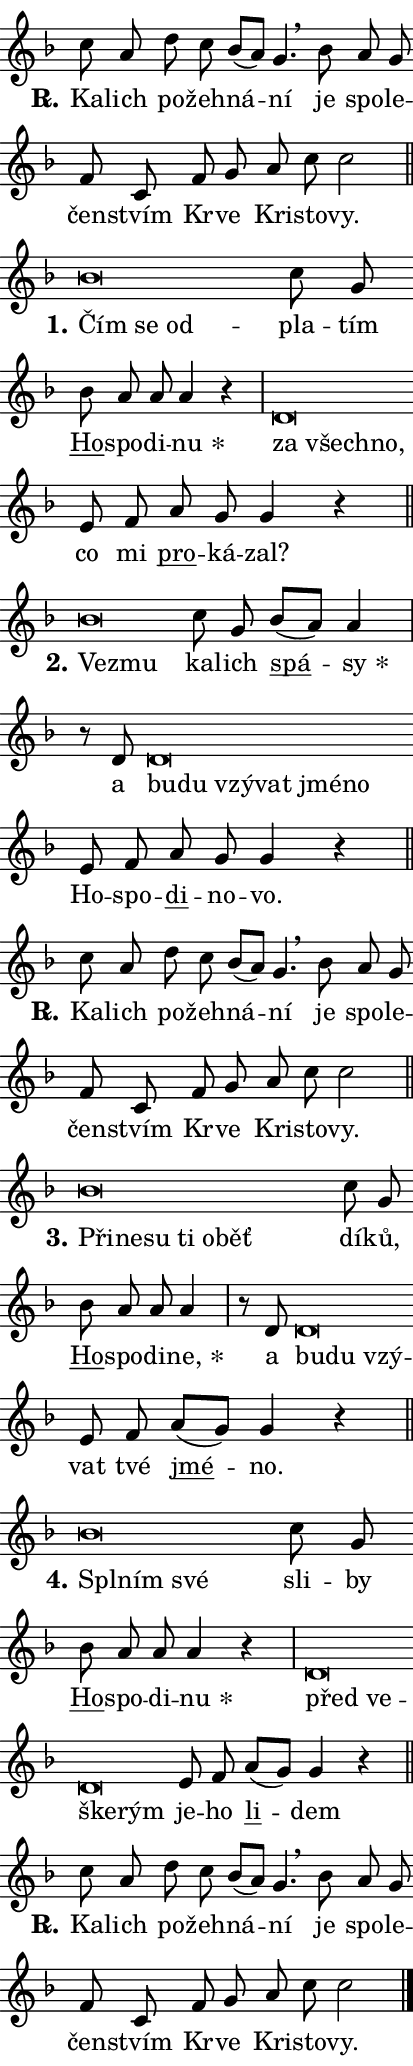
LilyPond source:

\version "2.24.0"
\header { tagline = "" }
\paper {
  indent = 0\cm
  top-margin = 0\cm
  right-margin = 0\cm
  bottom-margin = 0\cm
  left-margin = 0\cm
  paper-width = 7\cm
  page-breaking = #ly:one-page-breaking
  system-system-spacing.basic-distance = #11
  score-system-spacing.basic-distance = #11
  ragged-last = ##f
}


%% Author: Thomas Morley
%% https://lists.gnu.org/archive/html/lilypond-user/2020-05/msg00002.html
#(define (line-position grob)
"Returns position of @var[grob} in current system:
   @code{'start}, if at first time-step
   @code{'end}, if at last time-step
   @code{'middle} otherwise
"
  (let* ((col (ly:item-get-column grob))
         (ln (ly:grob-object col 'left-neighbor))
         (rn (ly:grob-object col 'right-neighbor))
         (col-to-check-left (if (ly:grob? ln) ln col))
         (col-to-check-right (if (ly:grob? rn) rn col))
         (break-dir-left
           (and
             (ly:grob-property col-to-check-left 'non-musical #f)
             (ly:item-break-dir col-to-check-left)))
         (break-dir-right
           (and
             (ly:grob-property col-to-check-right 'non-musical #f)
             (ly:item-break-dir col-to-check-right))))
        (cond ((eqv? 1 break-dir-left) 'start)
              ((eqv? -1 break-dir-right) 'end)
              (else 'middle))))

#(define (tranparent-at-line-position vctor)
  (lambda (grob)
  "Relying on @code{line-position} select the relevant enry from @var{vctor}.
Used to determine transparency,"
    (case (line-position grob)
      ((end) (not (vector-ref vctor 0)))
      ((middle) (not (vector-ref vctor 1)))
      ((start) (not (vector-ref vctor 2))))))

noteHeadBreakVisibility =
#(define-music-function (break-visibility)(vector?)
"Makes @code{NoteHead}s transparent relying on @var{break-visibility}"
#{
  \override NoteHead.transparent =
    #(tranparent-at-line-position break-visibility)
#})

#(define delete-ledgers-for-transparent-note-heads
  (lambda (grob)
    "Reads whether a @code{NoteHead} is transparent.
If so this @code{NoteHead} is removed from @code{'note-heads} from
@var{grob}, which is supposed to be @code{LedgerLineSpanner}.
As a result ledgers are not printed for this @code{NoteHead}"
    (let* ((nhds-array (ly:grob-object grob 'note-heads))
           (nhds-list
             (if (ly:grob-array? nhds-array)
                 (ly:grob-array->list nhds-array)
                 '()))
           ;; Relies on the transparent-property being done before
           ;; Staff.LedgerLineSpanner.after-line-breaking is executed.
           ;; This is fragile ...
           (to-keep
             (remove
               (lambda (nhd)
                 (ly:grob-property nhd 'transparent #f))
               nhds-list)))
      ;; TODO find a better method to iterate over grob-arrays, similiar
      ;; to filter/remove etc for lists
      ;; For now rebuilt from scratch
      (set! (ly:grob-object grob 'note-heads)  '())
      (for-each
        (lambda (nhd)
          (ly:pointer-group-interface::add-grob grob 'note-heads nhd))
        to-keep))))

hideNotes = {
  \noteHeadBreakVisibility #begin-of-line-visible
}
unHideNotes = {
  \noteHeadBreakVisibility #all-visible
}

% work-around for resetting accidentals
% https://lilypond.org/doc/v2.23/Documentation/notation/displaying-rhythms#unmetered-music
cadenzaMeasure = {
  \cadenzaOff
  \partial 1024 s1024
  \cadenzaOn
}

#(define-markup-command (accent layout props text) (markup?)
  "Underline accented syllable"
  (interpret-markup layout props
    #{\markup \override #'(offset . 4.3) \underline { #text }#}))

responsum = \markup \concat {
  "R" \hspace #-1.05 \path #0.1 #'((moveto 0 0.07) (lineto 0.9 0.8)) \hspace #0.05 "."
}

\layout {
    \context {
        \Staff
        \remove "Time_signature_engraver"
        \override LedgerLineSpanner.after-line-breaking = #delete-ledgers-for-transparent-note-heads
    }
    \context {
        \Voice {
            \override NoteHead.output-attributes = #'((class . "notehead"))
            \override Hairpin.height = #0.55
        }
    }
    \context {
        \Lyrics {
            \override StanzaNumber.output-attributes = #'((class . "stanzanumber"))
            \override LyricSpace.minimum-distance = #0.9
            \override LyricText.font-name = #"TeX Gyre Schola"
            \override LyricText.font-size = 1
            \override StanzaNumber.font-name = #"TeX Gyre Schola Bold"
            \override StanzaNumber.font-size = 1
        }
    }
}

% magnetic-lyrics.ily
%
%   written by
%     Jean Abou Samra <jean@abou-samra.fr>
%     Werner Lemberg <wl@gnu.org>
%
%   adapted by
%     Jiri Hon <jiri.hon@gmail.com>
%
% Version 2022-Apr-15

% https://www.mail-archive.com/lilypond-user@gnu.org/msg149350.html

#(define (Left_hyphen_pointer_engraver context)
   "Collect syllable-hyphen-syllable occurrences in lyrics and store
them in properties.  This engraver only looks to the left.  For
example, if the lyrics input is @code{foo -- bar}, it does the
following.

@itemize @bullet
@item
Set the @code{text} property of the @code{LyricHyphen} grob between
@q{foo} and @q{bar} to @code{foo}.

@item
Set the @code{left-hyphen} property of the @code{LyricText} grob with
text @q{foo} to the @code{LyricHyphen} grob between @q{foo} and
@q{bar}.
@end itemize

Use this auxiliary engraver in combination with the
@code{lyric-@/text::@/apply-@/magnetic-@/offset!} hook."
   (let ((hyphen #f)
         (text #f))
     (make-engraver
      (acknowledgers
       ((lyric-syllable-interface engraver grob source-engraver)
        (set! text grob)))
      (end-acknowledgers
       ((lyric-hyphen-interface engraver grob source-engraver)
        ;(when (not (grob::has-interface grob 'lyric-space-interface))
          (set! hyphen grob)));)
      ((stop-translation-timestep engraver)
       (when (and text hyphen)
         (ly:grob-set-object! text 'left-hyphen hyphen))
       (set! text #f)
       (set! hyphen #f)))))

#(define (lyric-text::apply-magnetic-offset! grob)
   "If the space between two syllables is less than the value in
property @code{LyricText@/.details@/.squash-threshold}, move the right
syllable to the left so that it gets concatenated with the left
syllable.

Use this function as a hook for
@code{LyricText@/.after-@/line-@/breaking} if the
@code{Left_@/hyphen_@/pointer_@/engraver} is active."
   (let ((hyphen (ly:grob-object grob 'left-hyphen #f)))
     (when hyphen
       (let ((left-text (ly:spanner-bound hyphen LEFT)))
         (when (grob::has-interface left-text 'lyric-syllable-interface)
           (let* ((common (ly:grob-common-refpoint grob left-text X))
                  (this-x-ext (ly:grob-extent grob common X))
                  (left-x-ext
                   (begin
                     ;; Trigger magnetism for left-text.
                     (ly:grob-property left-text 'after-line-breaking)
                     (ly:grob-extent left-text common X)))
                  ;; `delta` is the gap width between two syllables.
                  (delta (- (interval-start this-x-ext)
                            (interval-end left-x-ext)))
                  (details (ly:grob-property grob 'details))
                  (threshold (assoc-get 'squash-threshold details 0.2)))
             (when (< delta threshold)
               (let* (;; We have to manipulate the input text so that
                      ;; ligatures crossing syllable boundaries are not
                      ;; disabled.  For languages based on the Latin
                      ;; script this is essentially a beautification.
                      ;; However, for non-Western scripts it can be a
                      ;; necessity.
                      (lt (ly:grob-property left-text 'text))
                      (rt (ly:grob-property grob 'text))
                      (is-space (grob::has-interface hyphen 'lyric-space-interface))
                      (space (if is-space " " ""))
                      (space-markup (grob-interpret-markup grob " "))
                      (space-size (interval-length (ly:stencil-extent space-markup X)))
                      (extra-delta (if is-space space-size 0))
                      ;; Append new syllable.
                      (ltrt-space (if (and (string? lt) (string? rt))
                                (string-append lt space rt)
                                (make-concat-markup (list lt space rt))))
                      ;; Right-align `ltrt` to the right side.
                      (ltrt-space-markup (grob-interpret-markup
                               grob
                               (make-translate-markup
                                (cons (interval-length this-x-ext) 0)
                                (make-right-align-markup ltrt-space)))))
                 (begin
                   ;; Don't print `left-text`.
                   (ly:grob-set-property! left-text 'stencil #f)
                   ;; Set text and stencil (which holds all collected
                   ;; syllables so far) and shift it to the left.
                   (ly:grob-set-property! grob 'text ltrt-space)
                   (ly:grob-set-property! grob 'stencil ltrt-space-markup)
                   (ly:grob-translate-axis! grob (- (- delta extra-delta)) X))))))))))


#(define (lyric-hyphen::displace-bounds-first grob)
   ;; Make very sure this callback isn't triggered too early.
   (let ((left (ly:spanner-bound grob LEFT))
         (right (ly:spanner-bound grob RIGHT)))
     (ly:grob-property left 'after-line-breaking)
     (ly:grob-property right 'after-line-breaking)
     (ly:lyric-hyphen::print grob)))

squashThreshold = #0.4

\layout {
  \context {
    \Lyrics
    \consists #Left_hyphen_pointer_engraver
    \override LyricText.after-line-breaking =
      #lyric-text::apply-magnetic-offset!
    \override LyricHyphen.stencil = #lyric-hyphen::displace-bounds-first
    \override LyricText.details.squash-threshold = \squashThreshold
    \override LyricHyphen.minimum-distance = 0
    \override LyricHyphen.minimum-length = \squashThreshold
  }
}

squash = \override LyricText.details.squash-threshold = 9999
unSquash = \override LyricText.details.squash-threshold = \squashThreshold

left = \override LyricText.self-alignment-X = #LEFT
unLeft = \revert LyricText.self-alignment-X

starOffset = #(lambda (grob) 
                (let ((x_offset (ly:self-alignment-interface::aligned-on-x-parent grob)))
                  (if (= x_offset 0) 0 (+ x_offset 1.2))))

star = #(define-music-function (syllable)(string?)
"Append star separator at the end of a syllable"
#{
  \once \override LyricText.X-offset = #starOffset
  \lyricmode { \markup {
    #syllable
    \override #'((font-name . "TeX Gyre Schola Bold")) \hspace #0.2 \lower #0.65 \larger "*"
  } }
#})

starAccent = #(define-music-function (syllable)(string?)
"Append star separator at the end of a syllable and make accent"
#{
  \once \override LyricText.X-offset = #starOffset
  \lyricmode { \markup {
    \accent #syllable
    \override #'((font-name . "TeX Gyre Schola Bold")) \hspace #0.2 \lower #0.65 \larger "*"
  } }
#})

breath = #(define-music-function (syllable)(string?)
"Append breathing indicator at the end of a syllable"
#{
  \lyricmode { \markup { #syllable "+" } }
#})

optionalBreath = #(define-music-function (syllable)(string?)
"Append optional breathing indicator at the end of a syllable"
#{
  \lyricmode { \markup { #syllable "(+)" } }
#})


\score {
    <<
        \new Voice = "melody" { \cadenzaOn \key f \major \relative { c''8 a d c bes[( a)] g4. \breathe \bar "" bes8 a g \bar "" f c \bar "" f g \bar "" a c c2 \cadenzaMeasure \bar "||" \break } }
        \new Lyrics \lyricsto "melody" { \lyricmode { \set stanza = \responsum
Ka -- lich po -- žeh -- ná -- ní je spo -- le -- čen -- stvím Kr -- ve Kri -- sto -- vy. } }
    >>
    \layout {}
}

\score {
    <<
        \new Voice = "melody" { \cadenzaOn \key f \major \relative { bes'\breve*1/16 \hideNotes \breve*1/16 \breve*1/16 \bar "" \unHideNotes c8 g \bar "" bes a a a4 r \cadenzaMeasure \bar "|" d,\breve*1/16 \hideNotes \breve*1/16 \breve*1/16 \bar "" \unHideNotes e8 f \bar "" a g g4 r \cadenzaMeasure \bar "||" \break } }
        \new Lyrics \lyricsto "melody" { \lyricmode { \set stanza = "1."
\left Čím \squash se od -- \unLeft \unSquash pla -- tím \markup \accent Ho -- spo -- di -- \star nu \left za \squash všech -- no, \unLeft \unSquash co mi \markup \accent pro -- ká -- zal? } }
    >>
    \layout {}
}

\score {
    <<
        \new Voice = "melody" { \cadenzaOn \key f \major \relative { bes'\breve*1/16 \hideNotes \breve*1/16 \bar "" \unHideNotes c8 g \bar "" bes[( a)] a4 \cadenzaMeasure \bar "|" r8 d,8 d\breve*1/16 \hideNotes \breve*1/16 \bar "" \breve*1/16 \bar "" \breve*1/16 \bar "" \breve*1/16 \breve*1/16 \bar "" \unHideNotes e8 f \bar "" a g g4 r \cadenzaMeasure \bar "||" \break } }
        \new Lyrics \lyricsto "melody" { \lyricmode { \set stanza = "2."
\left Ve -- \squash zmu \unLeft \unSquash ka -- lich \markup \accent spá -- \star sy a \left bu -- \squash du vzý -- vat jmé -- no \unLeft \unSquash Ho -- spo -- \markup \accent di -- no -- vo. } }
    >>
    \layout {}
}

\score {
    <<
        \new Voice = "melody" { \cadenzaOn \key f \major \relative { c''8 a d c bes[( a)] g4. \breathe \bar "" bes8 a g \bar "" f c \bar "" f g \bar "" a c c2 \cadenzaMeasure \bar "||" \break } }
        \new Lyrics \lyricsto "melody" { \lyricmode { \set stanza = \responsum
Ka -- lich po -- žeh -- ná -- ní je spo -- le -- čen -- stvím Kr -- ve Kri -- sto -- vy. } }
    >>
    \layout {}
}

\score {
    <<
        \new Voice = "melody" { \cadenzaOn \key f \major \relative { bes'\breve*1/16 \hideNotes \breve*1/16 \bar "" \breve*1/16 \bar "" \breve*1/16 \bar "" \breve*1/16 \breve*1/16 \bar "" \unHideNotes c8 g \bar "" bes a a a4 \cadenzaMeasure \bar "|" r8 d,8 d\breve*1/16 \hideNotes \breve*1/16 \breve*1/16 \bar "" \unHideNotes e8 f \bar "" a[( g)] g4 r \cadenzaMeasure \bar "||" \break } }
        \new Lyrics \lyricsto "melody" { \lyricmode { \set stanza = "3."
\left Při -- \squash ne -- su ti o -- běť \unLeft \unSquash dí -- ků, \markup \accent Ho -- spo -- di -- \star ne, a \left bu -- \squash du vzý -- \unLeft \unSquash vat tvé \markup \accent jmé -- no. } }
    >>
    \layout {}
}

\score {
    <<
        \new Voice = "melody" { \cadenzaOn \key f \major \relative { bes'\breve*1/16 \hideNotes \breve*1/16 \breve*1/16 \bar "" \unHideNotes c8 g \bar "" bes a a a4 r \cadenzaMeasure \bar "|" d,\breve*1/16 \hideNotes \breve*1/16 \bar "" \breve*1/16 \breve*1/16 \bar "" \unHideNotes e8 f \bar "" a[( g)] g4 r \cadenzaMeasure \bar "||" \break } }
        \new Lyrics \lyricsto "melody" { \lyricmode { \set stanza = "4."
\left Spl -- \squash ním své \unLeft \unSquash sli -- by \markup \accent Ho -- spo -- di -- \star nu \left před \squash ve -- ške -- rým \unLeft \unSquash je -- ho \markup \accent li -- dem } }
    >>
    \layout {}
}

\score {
    <<
        \new Voice = "melody" { \cadenzaOn \key f \major \relative { c''8 a d c bes[( a)] g4. \breathe \bar "" bes8 a g \bar "" f c \bar "" f g \bar "" a c c2 \cadenzaMeasure \bar "||" \break } \bar "|." }
        \new Lyrics \lyricsto "melody" { \lyricmode { \set stanza = \responsum
Ka -- lich po -- žeh -- ná -- ní je spo -- le -- čen -- stvím Kr -- ve Kri -- sto -- vy. } }
    >>
    \layout {}
}
